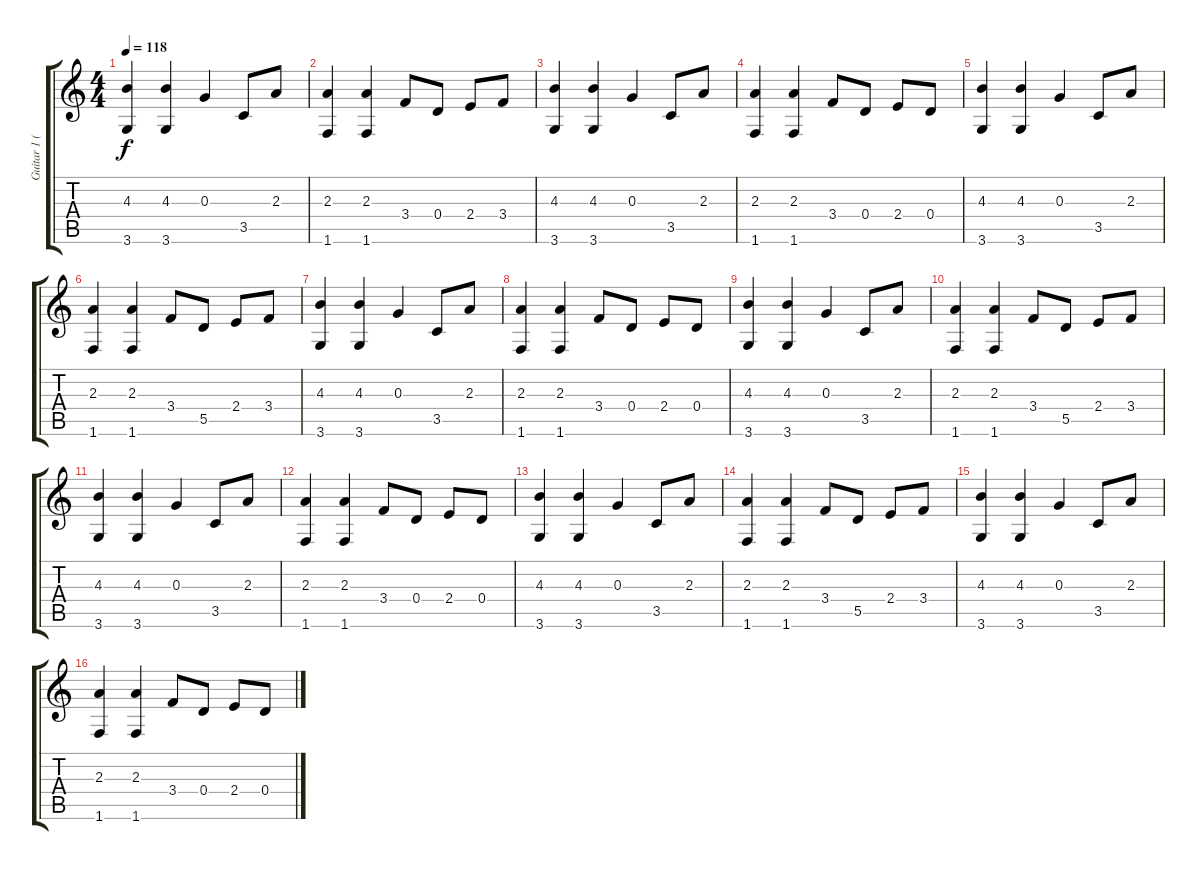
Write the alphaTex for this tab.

\track ("Guitar 1 ( Acoustic )" "Guitar 1 (") {instrument acousticguitarsteel}
\staff {score tabs}
\tuning (E4 B3 G3 D3 A2 E2) {hide}
\ts (4 4)
\tempo 118
\clef g2
\ks c
(4.3 3.6).4{dy f instrument acousticguitarsteel} (4.3 3.6).4 0.3.4 3.5.8 2.3.8 |
(2.3 1.6).4 (2.3 1.6).4 3.4.8 0.4.8 2.4.8 3.4.8 |
(4.3 3.6).4 (4.3 3.6).4 0.3.4 3.5.8 2.3.8 |
(2.3 1.6).4 (2.3 1.6).4 3.4.8 0.4.8 2.4.8 0.4.8 |
(4.3 3.6).4 (4.3 3.6).4 0.3.4 3.5.8 2.3.8 |
(2.3 1.6).4 (2.3 1.6).4 3.4.8 5.5.8 2.4.8 3.4.8 |
(4.3 3.6).4 (4.3 3.6).4 0.3.4 3.5.8 2.3.8 |
(2.3 1.6).4 (2.3 1.6).4 3.4.8 0.4.8 2.4.8 0.4.8 |
(4.3 3.6).4 (4.3 3.6).4 0.3.4 3.5.8 2.3.8 |
(2.3 1.6).4 (2.3 1.6).4 3.4.8 5.5.8 2.4.8 3.4.8 |
(4.3 3.6).4 (4.3 3.6).4 0.3.4 3.5.8 2.3.8 |
(2.3 1.6).4 (2.3 1.6).4 3.4.8 0.4.8 2.4.8 0.4.8 |
(4.3 3.6).4 (4.3 3.6).4 0.3.4 3.5.8 2.3.8 |
(2.3 1.6).4 (2.3 1.6).4 3.4.8 5.5.8 2.4.8 3.4.8 |
(4.3 3.6).4 (4.3 3.6).4 0.3.4 3.5.8 2.3.8 |
(2.3 1.6).4 (2.3 1.6).4 3.4.8 0.4.8 2.4.8 0.4.8
